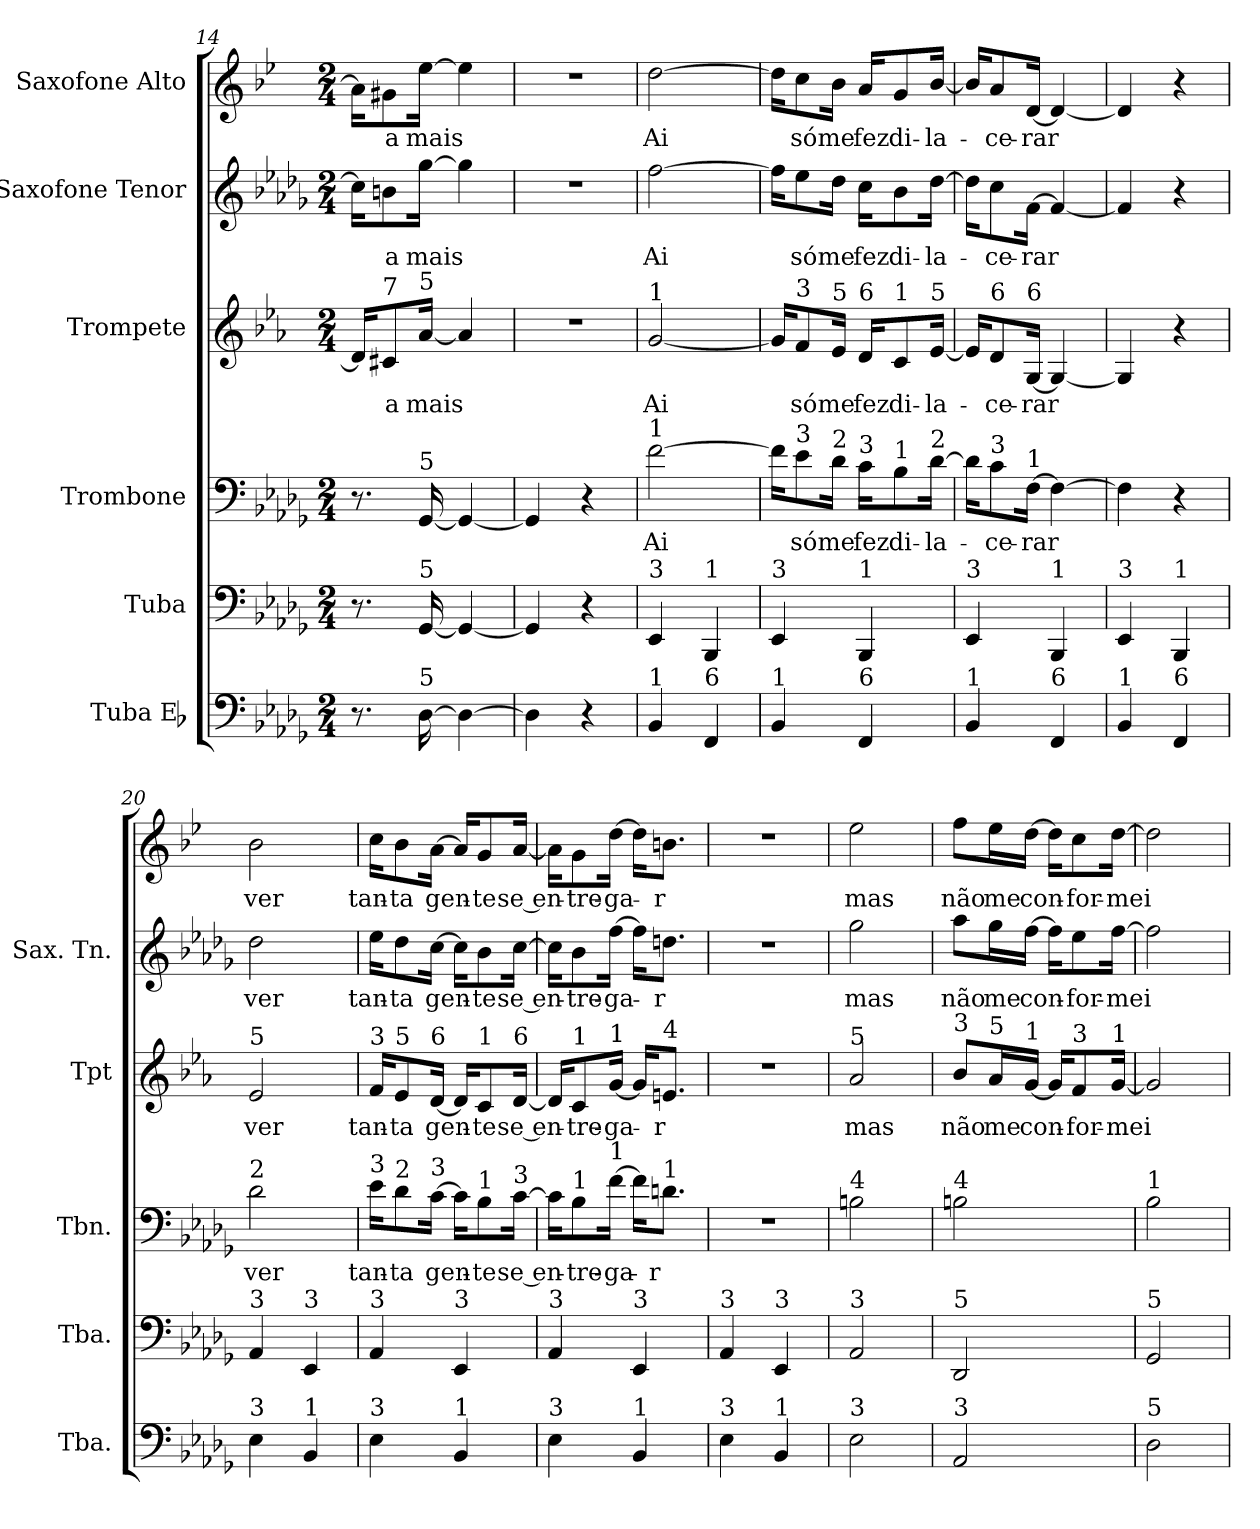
**kern	**kern	**kern	**text	**kern	**text	**kern	**text	**kern	**text
*part6	*part5	*part4	*part4	*part3	*part3	*part2	*part2	*part1	*part1
*staff6	*staff5	*staff4	*staff4	*staff3	*staff3	*staff2	*staff2	*staff1	*staff1
*I"Tuba Eb	*I"Tuba	*I"Trombone	*	*I"Trompete	*	*I"Saxofone Tenor	*	*I"Saxofone Alto	*
*I'Tba.	*I'Tba.	*I'Tbn.	*	*I'Tpt	*	*I'Sax. Tn.	*	*	*
*clefF4	*clefF4	*clefF4	*	*clefG2	*	*clefG2	*	*clefG2	*
*	*	*	*	*ITrd1c2	*	*ITrd8c14	*	*ITrd5c9	*
*k[b-e-a-d-g-]	*k[b-e-a-d-g-]	*k[b-e-a-d-g-]	*	*k[b-e-a-d-g-]	*	*k[b-e-a-d-g-]	*	*k[b-e-a-d-g-]	*
*M2/4	*M2/4	*M2/4	*	*M2/4	*	*M2/4	*	*M2/4	*
=14	=14	=14	=14	=14	=14	=14	=14	=14	=14
8.r	8.r	8.r	.	16c/KL]	.	16c\KL]	.	16c\KL]	.
!	!	!	!	!LO:TX:a:t=7	!	!	!	!	!
!	!	!	!	!	!LO:LY:b	!	!LO:LY:b	!	!LO:LY:b
.	.	.	.	8Bn/	a	8Bn\	a	8Bn\	a
!	!	!	!	!LO:TX:a:t=5	!	!	!	!	!
!	!	!LO:TX:a:t=5	!	!	!	!	!	!	!
!	!LO:TX:a:t=5	!	!	!	!	!	!	!	!
!LO:TX:a:t=5	!	!	!	!	!	!	!	!	!
!	!	!	!	!	!LO:LY:b	!	!LO:LY:b	!	!LO:LY:b
[16D-\	[16GG-/	[16GG-/	.	[16g-/Jk	mais	[16g-\Jk	mais	[16g-\Jk	mais
4D-\_	4GG-/_	4GG-/_	.	4g-/]	.	4g-\]	.	4g-\]	.
=15	=15	=15	=15	=15	=15	=15	=15	=15	=15
4D-\]	4GG-/]	4GG-/]	.	2r	.	2r	.	2r	.
4r	4r	4r	.	.	.	.	.	.	.
=16	=16	=16	=16	=16	=16	=16	=16	=16	=16
!	!	!	!	!LO:TX:a:t=1	!	!	!	!	!
!	!	!LO:TX:a:t=1	!	!	!	!	!	!	!
!	!LO:TX:a:t=3	!	!	!	!	!	!	!	!
!LO:TX:a:t=1	!	!	!	!	!	!	!	!	!
!	!	!	!LO:LY:b	!	!LO:LY:b	!	!LO:LY:b	!	!LO:LY:b
4BB-/	4EE-/	[2f\	Ai	[2f/	Ai	[2f\	Ai	[2f\	Ai
!	!LO:TX:a:t=1	!	!	!	!	!	!	!	!
!LO:TX:a:t=6	!	!	!	!	!	!	!	!	!
4FF/	4BBB-/	.	.	.	.	.	.	.	.
=17	=17	=17	=17	=17	=17	=17	=17	=17	=17
!	!LO:TX:a:t=3	!	!	!	!	!	!	!	!
!LO:TX:a:t=1	!	!	!	!	!	!	!	!	!
4BB-/	4EE-/	16f\KL]	.	16f/KL]	.	16f\KL]	.	16f\KL]	.
!	!	!	!	!LO:TX:a:t=3	!	!	!	!	!
!	!	!LO:TX:a:t=3	!	!	!	!	!	!	!
!	!	!	!LO:LY:b	!	!LO:LY:b	!	!LO:LY:b	!	!LO:LY:b
.	.	8e-\	só	8e-/	só	8e-\	só	8e-\	só
!	!	!	!	!LO:TX:a:t=5	!	!	!	!	!
!	!	!LO:TX:a:t=2	!	!	!	!	!	!	!
!	!	!	!LO:LY:b	!	!LO:LY:b	!	!LO:LY:b	!	!LO:LY:b
.	.	16d-\Jk	me	16d-/Jk	me	16d-\Jk	me	16d-\Jk	me
!	!	!	!	!LO:TX:a:t=6	!	!	!	!	!
!	!	!LO:TX:a:t=3	!	!	!	!	!	!	!
!	!LO:TX:a:t=1	!	!	!	!	!	!	!	!
!LO:TX:a:t=6	!	!	!	!	!	!	!	!	!
!	!	!	!LO:LY:b	!	!LO:LY:b	!	!LO:LY:b	!	!LO:LY:b
4FF/	4BBB-/	16c\KL	fez	16c/KL	fez	16c\KL	fez	16c/KL	fez
!	!	!	!	!LO:TX:a:t=1	!	!	!	!	!
!	!	!LO:TX:a:t=1	!	!	!	!	!	!	!
!	!	!	!LO:LY:b	!	!LO:LY:b	!	!LO:LY:b	!	!LO:LY:b
.	.	8B-\	di-	8B-/	di-	8B-\	di-	8B-/	di-
!	!	!	!	!LO:TX:a:t=5	!	!	!	!	!
!	!	!LO:TX:a:t=2	!	!	!	!	!	!	!
!	!	!	!LO:LY:b	!	!LO:LY:b	!	!LO:LY:b	!	!LO:LY:b
.	.	[16d-\Jk	-la-	[16d-/Jk	-la-	[16d-\Jk	-la-	[16d-/Jk	-la-
=18	=18	=18	=18	=18	=18	=18	=18	=18	=18
!	!LO:TX:a:t=3	!	!	!	!	!	!	!	!
!LO:TX:a:t=1	!	!	!	!	!	!	!	!	!
4BB-/	4EE-/	16d-\KL]	.	16d-/KL]	.	16d-\KL]	.	16d-/KL]	.
!	!	!	!	!LO:TX:a:t=6	!	!	!	!	!
!	!	!LO:TX:a:t=3	!	!	!	!	!	!	!
!	!	!	!LO:LY:b	!	!LO:LY:b	!	!LO:LY:b	!	!LO:LY:b
.	.	8c\	-ce-	8c/	-ce-	8c\	-ce-	8c/	-ce-
!	!	!	!	!LO:TX:a:t=6	!	!	!	!	!
!	!	!LO:TX:a:t=1	!	!	!	!	!	!	!
!	!	!	!LO:LY:b	!	!LO:LY:b	!	!LO:LY:b	!	!LO:LY:b
.	.	[16F\Jk	-rar	[16F/Jk	-rar	[16F\Jk	-rar	[16F/Jk	-rar
!	!LO:TX:a:t=1	!	!	!	!	!	!	!	!
!LO:TX:a:t=6	!	!	!	!	!	!	!	!	!
4FF/	4BBB-/	4F\_	.	4F/_	.	4F/_	.	4F/_	.
=19	=19	=19	=19	=19	=19	=19	=19	=19	=19
!	!LO:TX:a:t=3	!	!	!	!	!	!	!	!
!LO:TX:a:t=1	!	!	!	!	!	!	!	!	!
4BB-/	4EE-/	4F\]	.	4F/]	.	4F/]	.	4F/]	.
!	!LO:TX:a:t=1	!	!	!	!	!	!	!	!
!LO:TX:a:t=6	!	!	!	!	!	!	!	!	!
4FF/	4BBB-/	4r	.	4r	.	4r	.	4r	.
=20	=20	=20	=20	=20	=20	=20	=20	=20	=20
!	!	!	!	!LO:TX:a:t=5	!	!	!	!	!
!	!	!LO:TX:a:t=2	!	!	!	!	!	!	!
!	!LO:TX:a:t=3	!	!	!	!	!	!	!	!
!LO:TX:a:t=3	!	!	!	!	!	!	!	!	!
!	!	!	!LO:LY:b	!	!LO:LY:b	!	!LO:LY:b	!	!LO:LY:b
4E-\	4AA-/	2d-\	ver	2d-/	ver	2d-\	ver	2d-\	ver
!	!LO:TX:a:t=3	!	!	!	!	!	!	!	!
!LO:TX:a:t=1	!	!	!	!	!	!	!	!	!
4BB-/	4EE-/	.	.	.	.	.	.	.	.
=21	=21	=21	=21	=21	=21	=21	=21	=21	=21
!	!	!	!	!LO:TX:a:t=3	!	!	!	!	!
!	!	!LO:TX:a:t=3	!	!	!	!	!	!	!
!	!LO:TX:a:t=3	!	!	!	!	!	!	!	!
!LO:TX:a:t=3	!	!	!	!	!	!	!	!	!
!	!	!	!LO:LY:b	!	!LO:LY:b	!	!LO:LY:b	!	!LO:LY:b
4E-\	4AA-/	16e-\KL	tan-	16e-/KL	tan-	16e-\KL	tan-	16e-\KL	tan-
!	!	!	!	!LO:TX:a:t=5	!	!	!	!	!
!	!	!LO:TX:a:t=2	!	!	!	!	!	!	!
!	!	!	!LO:LY:b	!	!LO:LY:b	!	!LO:LY:b	!	!LO:LY:b
.	.	8d-\	-ta	8d-/	-ta	8d-\	-ta	8d-\	-ta
!	!	!	!	!LO:TX:a:t=6	!	!	!	!	!
!	!	!LO:TX:a:t=3	!	!	!	!	!	!	!
!	!	!	!LO:LY:b	!	!LO:LY:b	!	!LO:LY:b	!	!LO:LY:b
.	.	[16c\Jk	gen-	[16c/Jk	gen-	[16c\Jk	gen-	[16c\Jk	gen-
!	!LO:TX:a:t=3	!	!	!	!	!	!	!	!
!LO:TX:a:t=1	!	!	!	!	!	!	!	!	!
4BB-/	4EE-/	16c\KL]	.	16c/KL]	.	16c\KL]	.	16c/KL]	.
!	!	!	!	!LO:TX:a:t=1	!	!	!	!	!
!	!	!LO:TX:a:t=1	!	!	!	!	!	!	!
!	!	!	!LO:LY:b	!	!LO:LY:b	!	!LO:LY:b	!	!LO:LY:b
.	.	8B-\	-te	8B-/	-te	8B-\	-te	8B-/	-te
!	!	!	!	!LO:TX:a:t=6	!	!	!	!	!
!	!	!LO:TX:a:t=3	!	!	!	!	!	!	!
!	!	!	!LO:LY:b	!	!LO:LY:b	!	!LO:LY:b	!	!LO:LY:b
.	.	[16c\Jk	se en-	[16c/Jk	se en-	[16c\Jk	se en-	[16c/Jk	se en-
=22	=22	=22	=22	=22	=22	=22	=22	=22	=22
!	!LO:TX:a:t=3	!	!	!	!	!	!	!	!
!LO:TX:a:t=3	!	!	!	!	!	!	!	!	!
4E-\	4AA-/	16c\KL]	.	16c/KL]	.	16c\KL]	.	16c\KL]	.
!	!	!	!	!LO:TX:a:t=1	!	!	!	!	!
!	!	!LO:TX:a:t=1	!	!	!	!	!	!	!
!	!	!	!LO:LY:b	!	!LO:LY:b	!	!LO:LY:b	!	!LO:LY:b
.	.	8B-\	-tre-	8B-/	-tre-	8B-\	-tre-	8B-\	-tre-
!	!	!	!	!LO:TX:a:t=1	!	!	!	!	!
!	!	!LO:TX:a:t=1	!	!	!	!	!	!	!
!	!	!	!LO:LY:b	!	!LO:LY:b	!	!LO:LY:b	!	!LO:LY:b
.	.	[16f\Jk	-ga-	[16f/Jk	-ga-	[16f\Jk	-ga-	[16f\Jk	-ga-
!	!LO:TX:a:t=3	!	!	!	!	!	!	!	!
!LO:TX:a:t=1	!	!	!	!	!	!	!	!	!
4BB-/	4EE-/	16f\KL]	.	16f/KL]	.	16f\KL]	.	16f\KL]	.
!	!	!	!	!LO:TX:a:t=4	!	!	!	!	!
!	!	!LO:TX:a:t=1	!	!	!	!	!	!	!
!	!	!	!LO:LY:b	!	!LO:LY:b	!	!LO:LY:b	!	!LO:LY:b
.	.	8.dn\J	-r	8.dn/J	-r	8.dn\J	-r	8.dn\J	-r
=23	=23	=23	=23	=23	=23	=23	=23	=23	=23
!	!LO:TX:a:t=3	!	!	!	!	!	!	!	!
!LO:TX:a:t=3	!	!	!	!	!	!	!	!	!
4E-\	4AA-/	2r	.	2r	.	2r	.	2r	.
!	!LO:TX:a:t=3	!	!	!	!	!	!	!	!
!LO:TX:a:t=1	!	!	!	!	!	!	!	!	!
4BB-/	4EE-/	.	.	.	.	.	.	.	.
=24	=24	=24	=24	=24	=24	=24	=24	=24	=24
!	!	!	!	!LO:TX:a:t=5	!	!	!	!	!
!	!	!LO:TX:a:t=4	!	!	!	!	!	!	!
!	!LO:TX:a:t=3	!	!	!	!	!	!	!	!
!LO:TX:a:t=3	!	!	!	!	!	!	!	!	!
!	!	!	!	!	!LO:LY:b	!	!LO:LY:b	!	!LO:LY:b
2E-\	2AA-/	2Bn\	.	2g-/	mas	2g-\	mas	2g-\	mas
=25	=25	=25	=25	=25	=25	=25	=25	=25	=25
!	!	!	!	!LO:TX:a:t=3	!	!	!	!	!
!	!	!LO:TX:a:t=4	!	!	!	!	!	!	!
!	!LO:TX:a:t=5	!	!	!	!	!	!	!	!
!LO:TX:a:t=3	!	!	!	!	!	!	!	!	!
!	!	!	!	!	!LO:LY:b	!	!LO:LY:b	!	!LO:LY:b
2AA-/	2DD-/	2Bn\	.	8a-/L	não	8a-\L	não	8a-\L	não
!	!	!	!	!LO:TX:a:t=5	!	!	!	!	!
!	!	!	!	!	!LO:LY:b	!	!LO:LY:b	!	!LO:LY:b
.	.	.	.	16g-/L	me	16g-\L	me	16g-\L	me
!	!	!	!	!LO:TX:a:t=1	!	!	!	!	!
!	!	!	!	!	!LO:LY:b	!	!LO:LY:b	!	!LO:LY:b
.	.	.	.	[16f/JJ	con-	[16f\JJ	con-	[16f\JJ	con-
.	.	.	.	16f/KL]	.	16f\KL]	.	16f\KL]	.
!	!	!	!	!LO:TX:a:t=3	!	!	!	!	!
!	!	!	!	!	!LO:LY:b	!	!LO:LY:b	!	!LO:LY:b
.	.	.	.	8e-/	-for-	8e-\	-for-	8e-\	-for-
!	!	!	!	!LO:TX:a:t=1	!	!	!	!	!
!	!	!	!	!	!LO:LY:b	!	!LO:LY:b	!	!LO:LY:b
.	.	.	.	[16f/Jk	-mei	[16f\Jk	-mei	[16f\Jk	-mei
=26	=26	=26	=26	=26	=26	=26	=26	=26	=26
!	!	!LO:TX:a:t=1	!	!	!	!	!	!	!
!	!LO:TX:a:t=5	!	!	!	!	!	!	!	!
!LO:TX:a:t=5	!	!	!	!	!	!	!	!	!
2D-\	2GG-/	2B-\	.	2f/]	.	2f\]	.	2f\]	.
=	=	=	=	=	=	=	=	=	=
*-	*-	*-	*-	*-	*-	*-	*-	*-	*-
